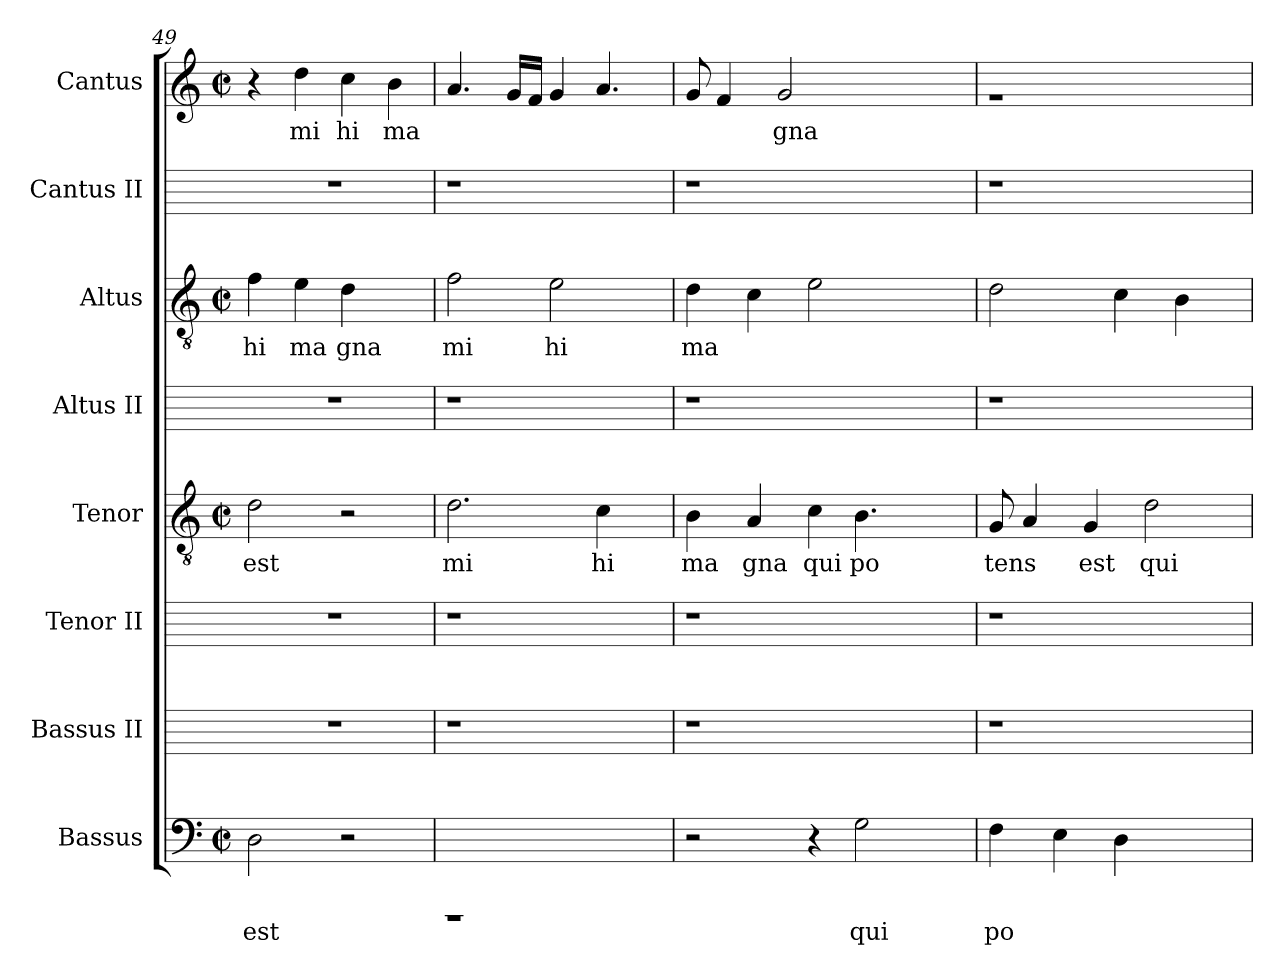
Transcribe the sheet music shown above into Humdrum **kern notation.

**kern	**text	**kern	**kern	**kern	**text	**kern	**kern	**text	**kern	**kern	**text
*part8	*part8	*part7	*part6	*part5	*part5	*part4	*part3	*part3	*part2	*part1	*part1
*staff8	*staff8	*staff7	*staff6	*staff5	*staff5	*staff4	*staff3	*staff3	*staff2	*staff1	*staff1
*I"Bassus	*	*I"Bassus II	*I"Tenor II	*I"Tenor	*	*I"Altus II	*I"Altus	*	*I"Cantus II	*I"Cantus	*
*I'Bassus	*	*I'Bassus II	*	*I'Tenor	*	*I'Altus II	*I'Altus	*	*I'Cantus II	*I'Cantus	*
!!LO:LB:g=z
*clefF4	*	*	*	*clefGv2	*	*	*clefGv2	*	*	*clefG2	*
*M2/2	*	*	*	*M2/2	*	*	*M2/2	*	*	*M2/2	*
*met(c|)	*	*	*	*met(c|)	*	*	*met(c|)	*	*	*met(c|)	*
=49	=49	=49	=49	=49	=49	=49	=49	=49	=49	=49	=49
!	!LO:LY:b:cj	!	!	!	!LO:LY:b:cj	!	!	!LO:LY:b:cj	!	!	!
2D\	est	1r	1r	2d\	est	1r	4f\	hi	1r	4r	.
!	!	!	!	!	!	!	!	!LO:LY:b:cj	!	!	!LO:LY:b:cj
.	.	.	.	.	.	.	4e\	ma	.	4dd\	mi
!	!	!	!	!	!	!	!	!LO:LY:b:cj	!	!	!LO:LY:b:cj
2r	.	.	.	2r	.	.	4d\	gna	.	4cc\	hi
!	!	!	!	!	!	!	!	!	!	!	!LO:LY:b
.	.	.	.	.	.	.	4ryy	.	.	4b\	ma
=50	=50	=50	=50	=50	=50	=50	=50	=50	=50	=50	=50
!LO:N:vis=1	!	!	!	!	!LO:LY:b:cj	!	!	!LO:LY:b:cj	!	!	!
1rEEE	.	1r	1r	2.d\	mi	1r	2f\	mi	1r	4.a/	.
.	.	.	.	.	.	.	.	.	.	16g/L	.
.	.	.	.	.	.	.	.	.	.	16f/J	.
!	!	!	!	!	!	!	!	!LO:LY:b:cj	!	!	!
.	.	.	.	.	.	.	2e\	hi	.	4g/	.
!	!	!	!	!	!LO:LY:b:cj	!	!	!	!	!	!
.	.	.	.	4c\	hi	.	.	.	.	4.a/	.
8ryy	.	8ryy	8ryy	8ryy	.	8ryy	8ryy	.	8ryy	.	.
=51	=51	=51	=51	=51	=51	=51	=51	=51	=51	=51	=51
!	!	!	!	!	!LO:LY:b:cj	!	!	!LO:LY:b	!	!	!
2r	.	1r	1r	4B\	ma	1r	4d\	ma	1r	8g/	.
.	.	.	.	.	.	.	.	.	.	4f/	.
!	!	!	!	!	!LO:LY:b:cj	!	!	!	!	!	!
.	.	.	.	4A/	gna	.	4c\	.	.	.	.
!	!	!	!	!	!	!	!	!	!	!	!LO:LY:b:cj
.	.	.	.	.	.	.	.	.	.	2g/	gna
!	!	!	!	!	!LO:LY:b:cj	!	!	!	!	!	!
4r	.	.	.	4c\	qui	.	2e\	.	.	.	.
!	!LO:LY:b:cj	!	!	!	!LO:LY:b:cj	!	!	!	!	!	!
2G\	qui	.	.	4.B\	po	.	.	.	.	.	.
.	.	.	.	.	.	.	.	.	.	4.ryy	.
.	.	4ryy	4ryy	.	.	4ryy	4ryy	.	4ryy	.	.
.	.	.	.	8ryy	.	.	.	.	.	.	.
=52	=52	=52	=52	=52	=52	=52	=52	=52	=52	=52	=52
!	!LO:LY:b:cj	!	!	!	!LO:LY:b	!	!	!	!	!LO:N:vis=1	!
4F\	po	1r	1r	8G/	tens	1r	2d\	.	1r	1ra	.
.	.	.	.	4A/	.	.	.	.	.	.	.
4E\	.	.	.	.	.	.	.	.	.	.	.
!	!	!	!	!	!LO:LY:b:cj	!	!	!	!	!	!
.	.	.	.	4G/	est	.	.	.	.	.	.
4D\	.	.	.	.	.	.	4c\	.	.	.	.
!	!	!	!	!	!LO:LY:b:cj	!	!	!	!	!	!
.	.	.	.	2d\	qui	.	.	.	.	.	.
4.ryy	.	.	.	.	.	.	4B\	.	.	.	.
.	.	8ryy	8ryy	.	.	8ryy	8ryy	.	8ryy	8ryy	.
=	=	=	=	=	=	=	=	=	=	=	=
*-	*-	*-	*-	*-	*-	*-	*-	*-	*-	*-	*-
